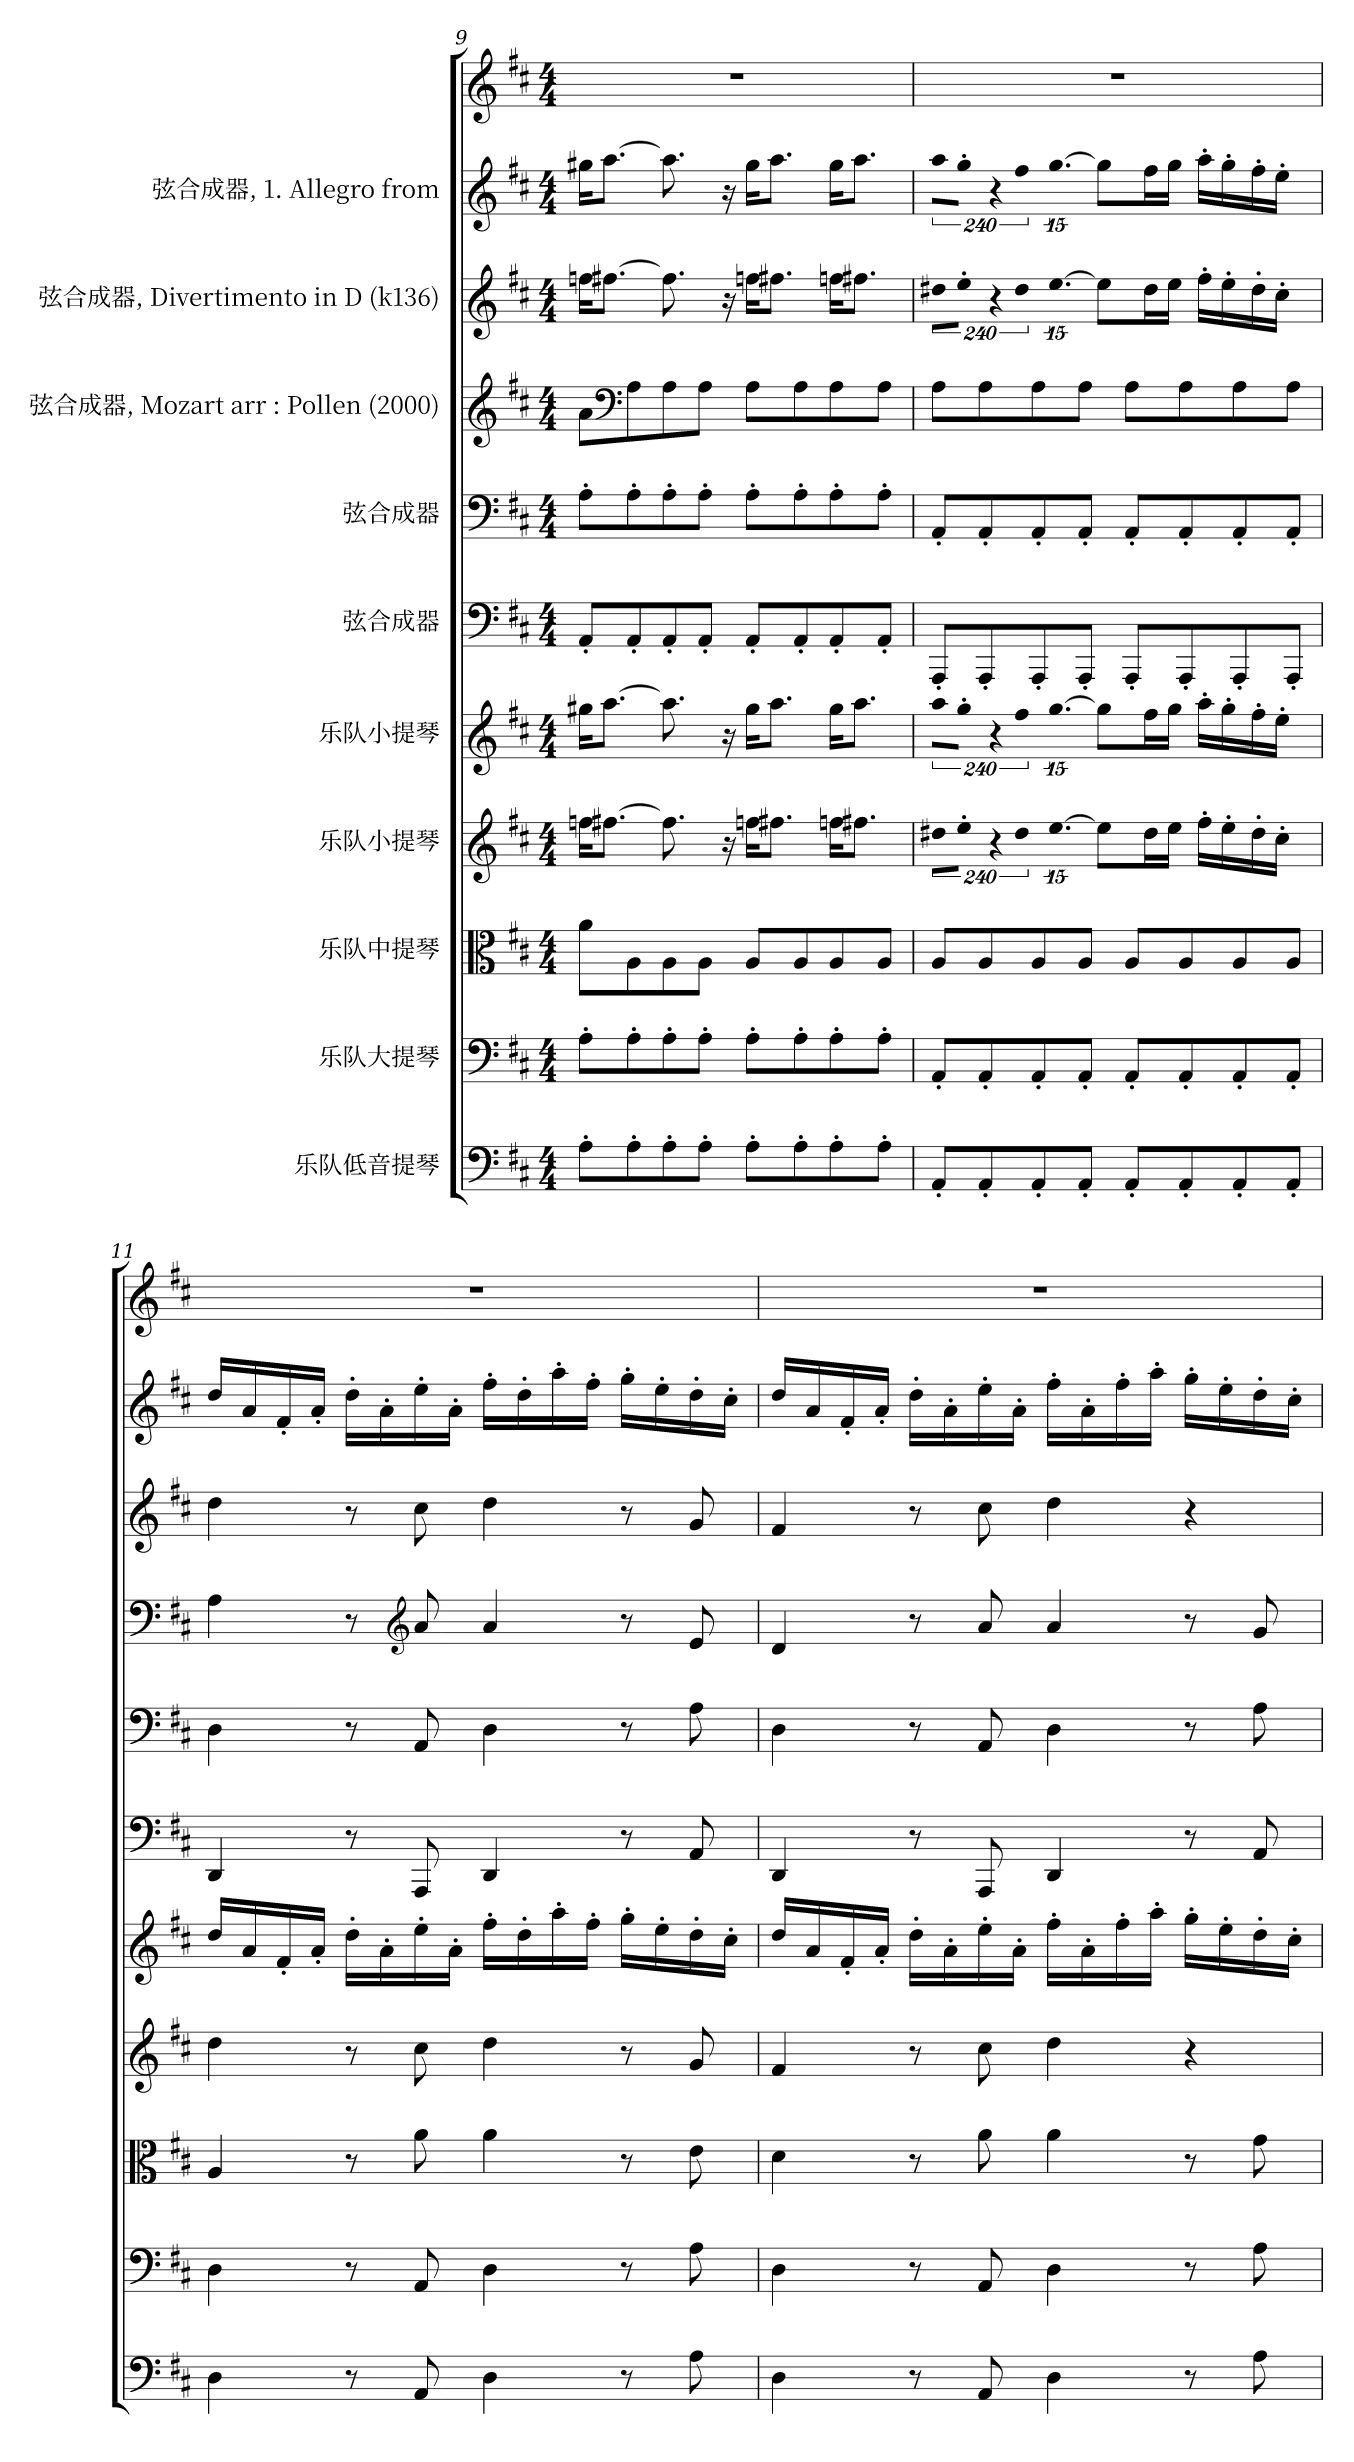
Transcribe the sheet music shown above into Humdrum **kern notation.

**kern	**kern	**kern	**kern	**kern	**kern	**kern	**kern	**kern	**kern	**kern
*part10	*part9	*part8	*part7	*part6	*part5	*part4	*part3	*part2	*part1	*part1
*staff11	*staff10	*staff9	*staff8	*staff7	*staff6	*staff5	*staff4	*staff3	*staff2	*staff1
*I"乐队低音提琴	*I"乐队大提琴	*I"乐队中提琴	*I"乐队小提琴	*I"乐队小提琴	*I"弦合成器	*I"弦合成器	*I"弦合成器, Mozart arr : Pollen (2000)	*I"弦合成器, Divertimento in D (k136)	*I"弦合成器, 1. Allegro from	*
*clefF4	*clefF4	*clefC3	*clefG2	*clefG2	*clefF4	*clefF4	*clefG2	*clefG2	*clefG2	*clefG2
*ITrd7c12	*	*	*	*	*	*	*	*	*	*
*k[f#c#]	*k[f#c#]	*k[f#c#]	*k[f#c#]	*k[f#c#]	*k[f#c#]	*k[f#c#]	*k[f#c#]	*k[f#c#]	*k[f#c#]	*k[f#c#]
*M4/4	*M4/4	*M4/4	*M4/4	*M4/4	*M4/4	*M4/4	*M4/4	*M4/4	*M4/4	*M4/4
=9	=9	=9	=9	=9	=9	=9	=9	=9	=9	=9
8AA'\L	8A'\L	8a\L	16ffn\KL	16gg#X\KL	8AA'/L	8A'\L	8a\L	16ffn\KL	16gg#X\KL	1r
.	.	.	[8.ff#X\J	[8.aa\J	.	.	.	[8.ff#X\J	[8.aa\J	.
*	*	*	*	*	*	*	*clefF4	*	*	*
8AA'\	8A'\	8A\	.	.	8AA'/	8A'\	8A\	.	.	.
8AA'\	8A'\	8A\	8.ff#\]	8.aa\]	8AA'/	8A'\	8A\	8.ff#\]	8.aa\]	.
8AA'\J	8A'\J	8A\J	.	.	8AA'/J	8A'\J	8A\J	.	.	.
.	.	.	16r	16r	.	.	.	16r	16r	.
8AA'\L	8A'\L	8A/L	16ffn\KL	16gg#\KL	8AA'/L	8A'\L	8A\L	16ffn\KL	16gg#\KL	.
.	.	.	8.ff#X\J	8.aa\J	.	.	.	8.ff#X\J	8.aa\J	.
8AA'\	8A'\	8A/	.	.	8AA'/	8A'\	8A\	.	.	.
8AA'\	8A'\	8A/	16ffn\KL	16gg#\KL	8AA'/	8A'\	8A\	16ffn\KL	16gg#\KL	.
.	.	.	8.ff#X\J	8.aa\J	.	.	.	8.ff#X\J	8.aa\J	.
8AA'\J	8A'\J	8A/J	.	.	8AA'/J	8A'\J	8A\J	.	.	.
=10	=10	=10	=10	=10	=10	=10	=10	=10	=10	=10
!	!	!	!LO:N:vis=16	!LO:N:vis=16	!	!	!	!LO:N:vis=16	!LO:N:vis=16	!
8AAA'/L	8AA'/L	8A/L	1920%137dd#X\LL	1920%137aa\LL	8AAA'/L	8AA'/L	8A\L	1920%137dd#X\LL	1920%137aa\LL	1r
!	!	!	!LO:N:vis=16	!LO:N:vis=16	!	!	!	!LO:N:vis=16	!LO:N:vis=16	!
.	.	.	1920%137ee'\JJ	1920%137gg'\JJ	.	.	.	1920%137ee'\JJ	1920%137gg'\JJ	.
8AAA'/	8AA'/	8A/	.	.	8AAA'/	8AA'/	8A\	.	.	.
!	!	!	!LO:N:vis=16	!LO:N:vis=16	!	!	!	!LO:N:vis=16	!LO:N:vis=16	!
.	.	.	1920%137r	1920%137r	.	.	.	1920%137r	1920%137r	.
!	!	!	!LO:N:vis=16	!LO:N:vis=16	!	!	!	!LO:N:vis=16	!LO:N:vis=16	!
.	.	.	1920%137dd#\	1920%137ff#\	.	.	.	1920%137dd#\	1920%137ff#\	.
8AAA'/	8AA'/	8A/	.	.	8AAA'/	8AA'/	8A\	.	.	.
.	.	.	1920ryy	1920ryy	.	.	.	1920ryy	1920ryy	.
!	!	!	!LO:N:vis=4.	!LO:N:vis=4.	!	!	!	!LO:N:vis=4.	!LO:N:vis=4.	!
.	.	.	[640%137ee\	[640%137gg\	.	.	.	[640%137ee\	[640%137gg\	.
8AAA'/J	8AA'/J	8A/J	.	.	8AAA'/J	8AA'/J	8A\J	.	.	.
8AAA'/L	8AA'/L	8A/L	8ee\L]	8gg\L]	8AAA'/L	8AA'/L	8A\L	8ee\L]	8gg\L]	.
8AAA'/	8AA'/	8A/	16dd#\L	16ff#\L	8AAA'/	8AA'/	8A\	16dd#\L	16ff#\L	.
.	.	.	16ee\JJ	16gg\JJ	.	.	.	16ee\JJ	16gg\JJ	.
8AAA'/	8AA'/	8A/	16ff#'\LL	16aa'\LL	8AAA'/	8AA'/	8A\	16ff#'\LL	16aa'\LL	.
.	.	.	16ee'\	16gg'\	.	.	.	16ee'\	16gg'\	.
8AAA'/J	8AA'/J	8A/J	16dd#'\	16ff#'\	8AAA'/J	8AA'/J	8A\J	16dd#'\	16ff#'\	.
.	.	.	16cc#'\JJ	16ee'\JJ	.	.	.	16cc#'\JJ	16ee'\JJ	.
!!LO:PB:g=z
=11	=11	=11	=11	=11	=11	=11	=11	=11	=11	=11
4DD\	4D\	4A/	4dd\	16dd/LL	4DD/	4D\	4A\	4dd\	16dd/LL	1r
.	.	.	.	16a/	.	.	.	.	16a/	.
.	.	.	.	16f#'/	.	.	.	.	16f#'/	.
.	.	.	.	16a'/JJ	.	.	.	.	16a'/JJ	.
8r	8r	8r	8r	16dd'\LL	8r	8r	8r	8r	16dd'\LL	.
.	.	.	.	16a'\	.	.	.	.	16a'\	.
*	*	*	*	*	*	*	*clefG2	*	*	*
8AAA/	8AA/	8a\	8cc#\	16ee'\	8AAA/	8AA/	8a/	8cc#\	16ee'\	.
.	.	.	.	16a'\JJ	.	.	.	.	16a'\JJ	.
4DD\	4D\	4a\	4dd\	16ff#'\LL	4DD/	4D\	4a/	4dd\	16ff#'\LL	.
.	.	.	.	16dd'\	.	.	.	.	16dd'\	.
.	.	.	.	16aa'\	.	.	.	.	16aa'\	.
.	.	.	.	16ff#'\JJ	.	.	.	.	16ff#'\JJ	.
8r	8r	8r	8r	16gg'\LL	8r	8r	8r	8r	16gg'\LL	.
.	.	.	.	16ee'\	.	.	.	.	16ee'\	.
8AA\	8A\	8e\	8g/	16dd'\	8AA/	8A\	8e/	8g/	16dd'\	.
.	.	.	.	16cc#'\JJ	.	.	.	.	16cc#'\JJ	.
=12	=12	=12	=12	=12	=12	=12	=12	=12	=12	=12
4DD\	4D\	4d\	4f#/	16dd/LL	4DD/	4D\	4d/	4f#/	16dd/LL	1r
.	.	.	.	16a/	.	.	.	.	16a/	.
.	.	.	.	16f#'/	.	.	.	.	16f#'/	.
.	.	.	.	16a'/JJ	.	.	.	.	16a'/JJ	.
8r	8r	8r	8r	16dd'\LL	8r	8r	8r	8r	16dd'\LL	.
.	.	.	.	16a'\	.	.	.	.	16a'\	.
8AAA/	8AA/	8a\	8cc#\	16ee'\	8AAA/	8AA/	8a/	8cc#\	16ee'\	.
.	.	.	.	16a'\JJ	.	.	.	.	16a'\JJ	.
4DD\	4D\	4a\	4dd\	16ff#'\LL	4DD/	4D\	4a/	4dd\	16ff#'\LL	.
.	.	.	.	16a'\	.	.	.	.	16a'\	.
.	.	.	.	16ff#'\	.	.	.	.	16ff#'\	.
.	.	.	.	16aa'\JJ	.	.	.	.	16aa'\JJ	.
8r	8r	8r	4r	16gg'\LL	8r	8r	8r	4r	16gg'\LL	.
.	.	.	.	16ee'\	.	.	.	.	16ee'\	.
8AA\	8A\	8g\	.	16dd'\	8AA/	8A\	8g/	.	16dd'\	.
.	.	.	.	16cc#'\JJ	.	.	.	.	16cc#'\JJ	.
=	=	=	=	=	=	=	=	=	=	=
*-	*-	*-	*-	*-	*-	*-	*-	*-	*-	*-
